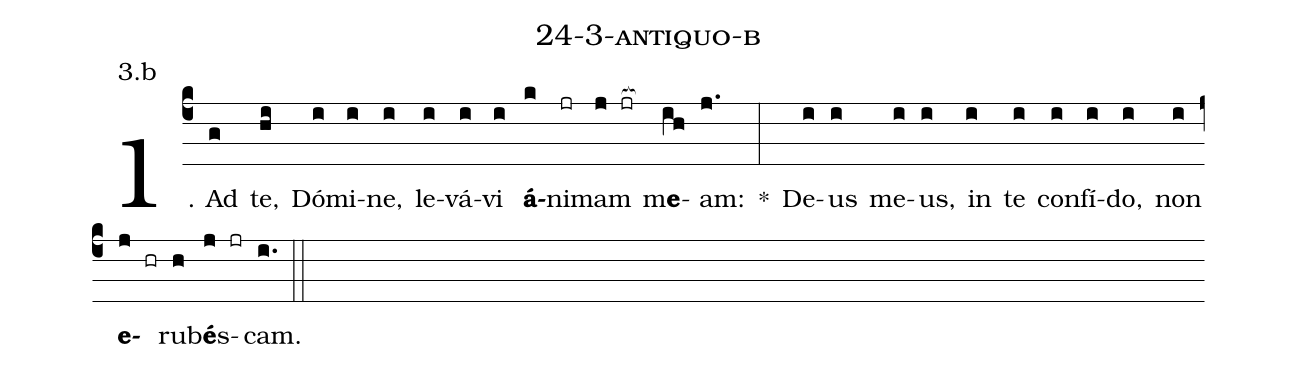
name: 24-3-antiquo-b;
annotation: 3.b;
%%
(c4)1. Ad(g) te,(hi) Dó(i)mi(i)ne,(i) le(i)vá(i)vi(i) <b>á</b>(k)ni(jr)mam(j jr[ocb:1{]) m<b>e</b>(ih[ocb:0}])am:(j.) *(:) De(i)us(i) me(i)us,(i) in(i) te(i) con(i)fí(i)do,(i) non(i) <b>e</b>(j hr)ru(h)b<b>é</b>s(j jr)cam.(i.) (::)
